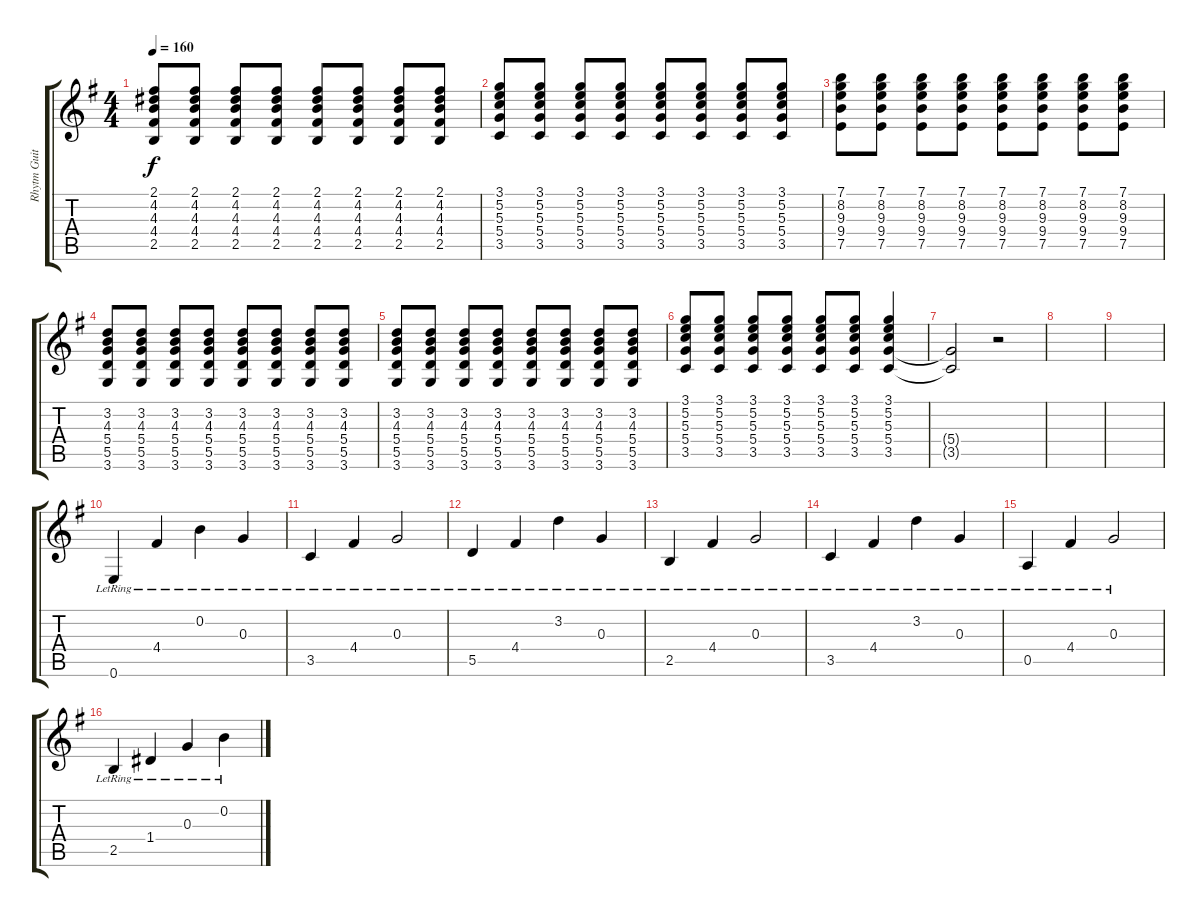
\track ("Rhytm Guitar-Pauli" "Rhytm Guit") {instrument acousticguitarsteel}
\staff {score tabs}
\tuning (E4 B3 G3 D3 A2 E2) {hide}
\ts (4 4)
\tempo 160
\clef g2
\ks g
(2.1 4.2 4.3 4.4 2.5).8{dy f} (2.1 4.2 4.3 4.4 2.5).8 (2.1 4.2 4.3 4.4 2.5).8 (2.1 4.2 4.3 4.4 2.5).8 (2.1 4.2 4.3 4.4 2.5).8 (2.1 4.2 4.3 4.4 2.5).8 (2.1 4.2 4.3 4.4 2.5).8 (2.1 4.2 4.3 4.4 2.5).8 |
(3.1 5.2 5.3 5.4 3.5).8 (3.1 5.2 5.3 5.4 3.5).8 (3.1 5.2 5.3 5.4 3.5).8 (3.1 5.2 5.3 5.4 3.5).8 (3.1 5.2 5.3 5.4 3.5).8 (3.1 5.2 5.3 5.4 3.5).8 (3.1 5.2 5.3 5.4 3.5).8 (3.1 5.2 5.3 5.4 3.5).8 |
(7.1 8.2 9.3 9.4 7.5).8 (7.1 8.2 9.3 9.4 7.5).8 (7.1 8.2 9.3 9.4 7.5).8 (7.1 8.2 9.3 9.4 7.5).8 (7.1 8.2 9.3 9.4 7.5).8 (7.1 8.2 9.3 9.4 7.5).8 (7.1 8.2 9.3 9.4 7.5).8 (7.1 8.2 9.3 9.4 7.5).8 |
(3.2 4.3 5.4 5.5 3.6).8 (3.2 4.3 5.4 5.5 3.6).8 (3.2 4.3 5.4 5.5 3.6).8 (3.2 4.3 5.4 5.5 3.6).8 (3.2 4.3 5.4 5.5 3.6).8 (3.2 4.3 5.4 5.5 3.6).8 (3.2 4.3 5.4 5.5 3.6).8 (3.2 4.3 5.4 5.5 3.6).8 |
(3.2 4.3 5.4 5.5 3.6).8 (3.2 4.3 5.4 5.5 3.6).8 (3.2 4.3 5.4 5.5 3.6).8 (3.2 4.3 5.4 5.5 3.6).8 (3.2 4.3 5.4 5.5 3.6).8 (3.2 4.3 5.4 5.5 3.6).8 (3.2 4.3 5.4 5.5 3.6).8 (3.2 4.3 5.4 5.5 3.6).8 |
(3.1 5.2 5.3 5.4 3.5).8 (3.1 5.2 5.3 5.4 3.5).8 (3.1 5.2 5.3 5.4 3.5).8 (3.1 5.2 5.3 5.4 3.5).8 (3.1 5.2 5.3 5.4 3.5).8 (3.1 5.2 5.3 5.4 3.5).8 (3.1 5.2 5.3 5.4 3.5).4 |
(5.4{t} 3.5{t}).2 r.2 |
|
|
0.6{lr}.4 4.4{lr}.4 0.2{lr}.4 0.3{lr}.4 |
3.5{lr}.4 4.4{lr}.4 0.3{lr}.2 |
5.5{lr}.4 4.4{lr}.4 3.2{lr}.4 0.3{lr}.4 |
2.5{lr}.4 4.4{lr}.4 0.3{lr}.2 |
3.5{lr}.4 4.4{lr}.4 3.2{lr}.4 0.3{lr}.4 |
0.5{lr}.4 4.4{lr}.4 0.3{lr}.2 |
2.5{lr}.4 1.4{lr}.4 0.3{lr}.4 0.2{lr}.4
